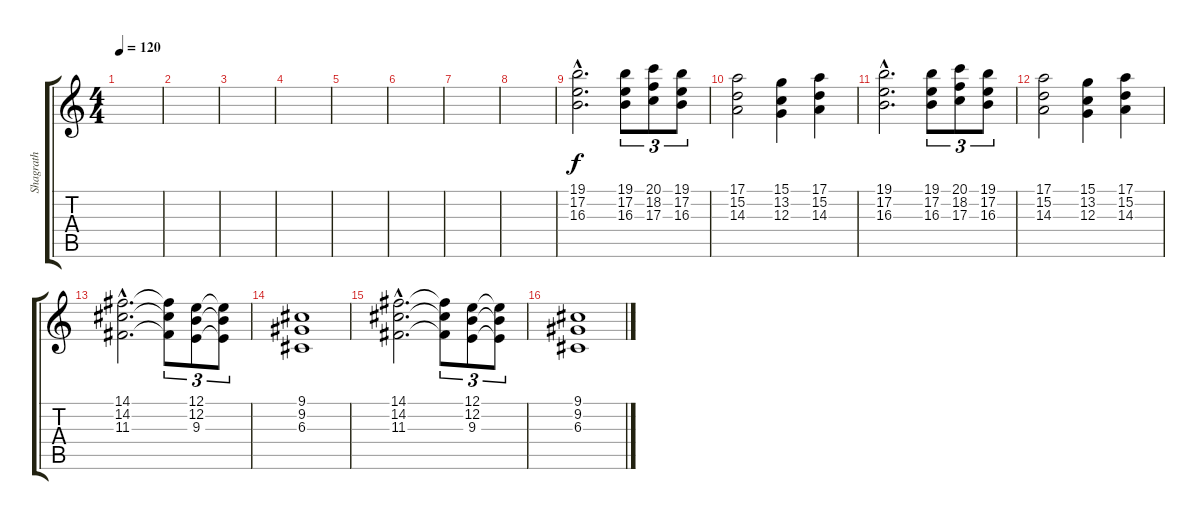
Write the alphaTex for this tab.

\track ("Shagrath" "Shagrath") {instrument stringensemble1}
\staff {score tabs}
\tuning (E4 B3 G3 D3 A2 E2) {hide}
\ts (4 4)
\tempo 120
\clef g2
\ks c
|
|
|
|
|
|
|
|
(19.1{hac} 17.2{hac} 16.3{hac}).2{d} (19.1 17.2 16.3).8{tu (3 2)} (20.1 18.2 17.3).8{tu (3 2)} (19.1 17.2 16.3).8{tu (3 2)} |
(17.1 15.2 14.3).2 (15.1 13.2 12.3).4 (17.1 15.2 14.3).4 |
(19.1{hac} 17.2{hac} 16.3{hac}).2{d} (19.1 17.2 16.3).8{tu (3 2)} (20.1 18.2 17.3).8{tu (3 2)} (19.1 17.2 16.3).8{tu (3 2)} |
(17.1 15.2 14.3).2 (15.1 13.2 12.3).4 (17.1 15.2 14.3).4 |
(14.1{hac} 14.2{hac} 11.3{hac}).2{d} (14.1{t} 14.2{t} 11.3{t}).8{tu (3 2)} (12.1 12.2 9.3).8{tu (3 2)} (12.1{t} 12.2{t} 9.3{t}).8{tu (3 2)} |
(9.1 9.2 6.3).1 |
(14.1{hac} 14.2{hac} 11.3{hac}).2{d} (14.1{t} 14.2{t} 11.3{t}).8{tu (3 2)} (12.1 12.2 9.3).8{tu (3 2)} (12.1{t} 12.2{t} 9.3{t}).8{tu (3 2)} |
(9.1 9.2 6.3).1
